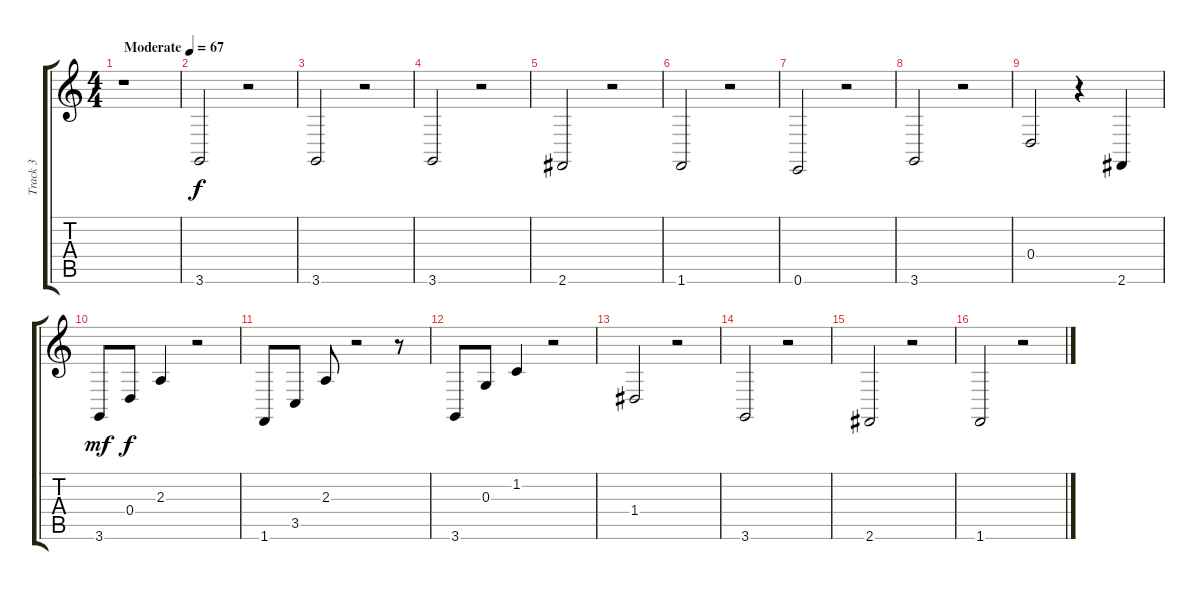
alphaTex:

\track ("Track 3" "Track 3") {instrument brightacousticpiano}
\staff {score tabs}
\tuning (E4 B3 G3 D3 A2 E2) {hide}
\ts (4 4)
\tempo (67 "Moderate")
\clef g2
\ks c
r.1{dy f instrument brightacousticpiano} |
3.6.2 r.2 |
3.6.2 r.2 |
3.6.2 r.2 |
2.6.2 r.2 |
1.6.2 r.2 |
0.6.2 r.2 |
3.6.2 r.2 |
0.4.2 r.4 2.6.4 |
3.6.8{dy mf} 0.4.8{dy f} 2.3.4 r.2 |
1.6.8 3.5.8 2.3.8 r.2 r.8 |
3.6.8 0.3.8 1.2.4 r.2 |
1.4.2 r.2 |
3.6.2 r.2 |
2.6.2 r.2 |
1.6.2 r.2
